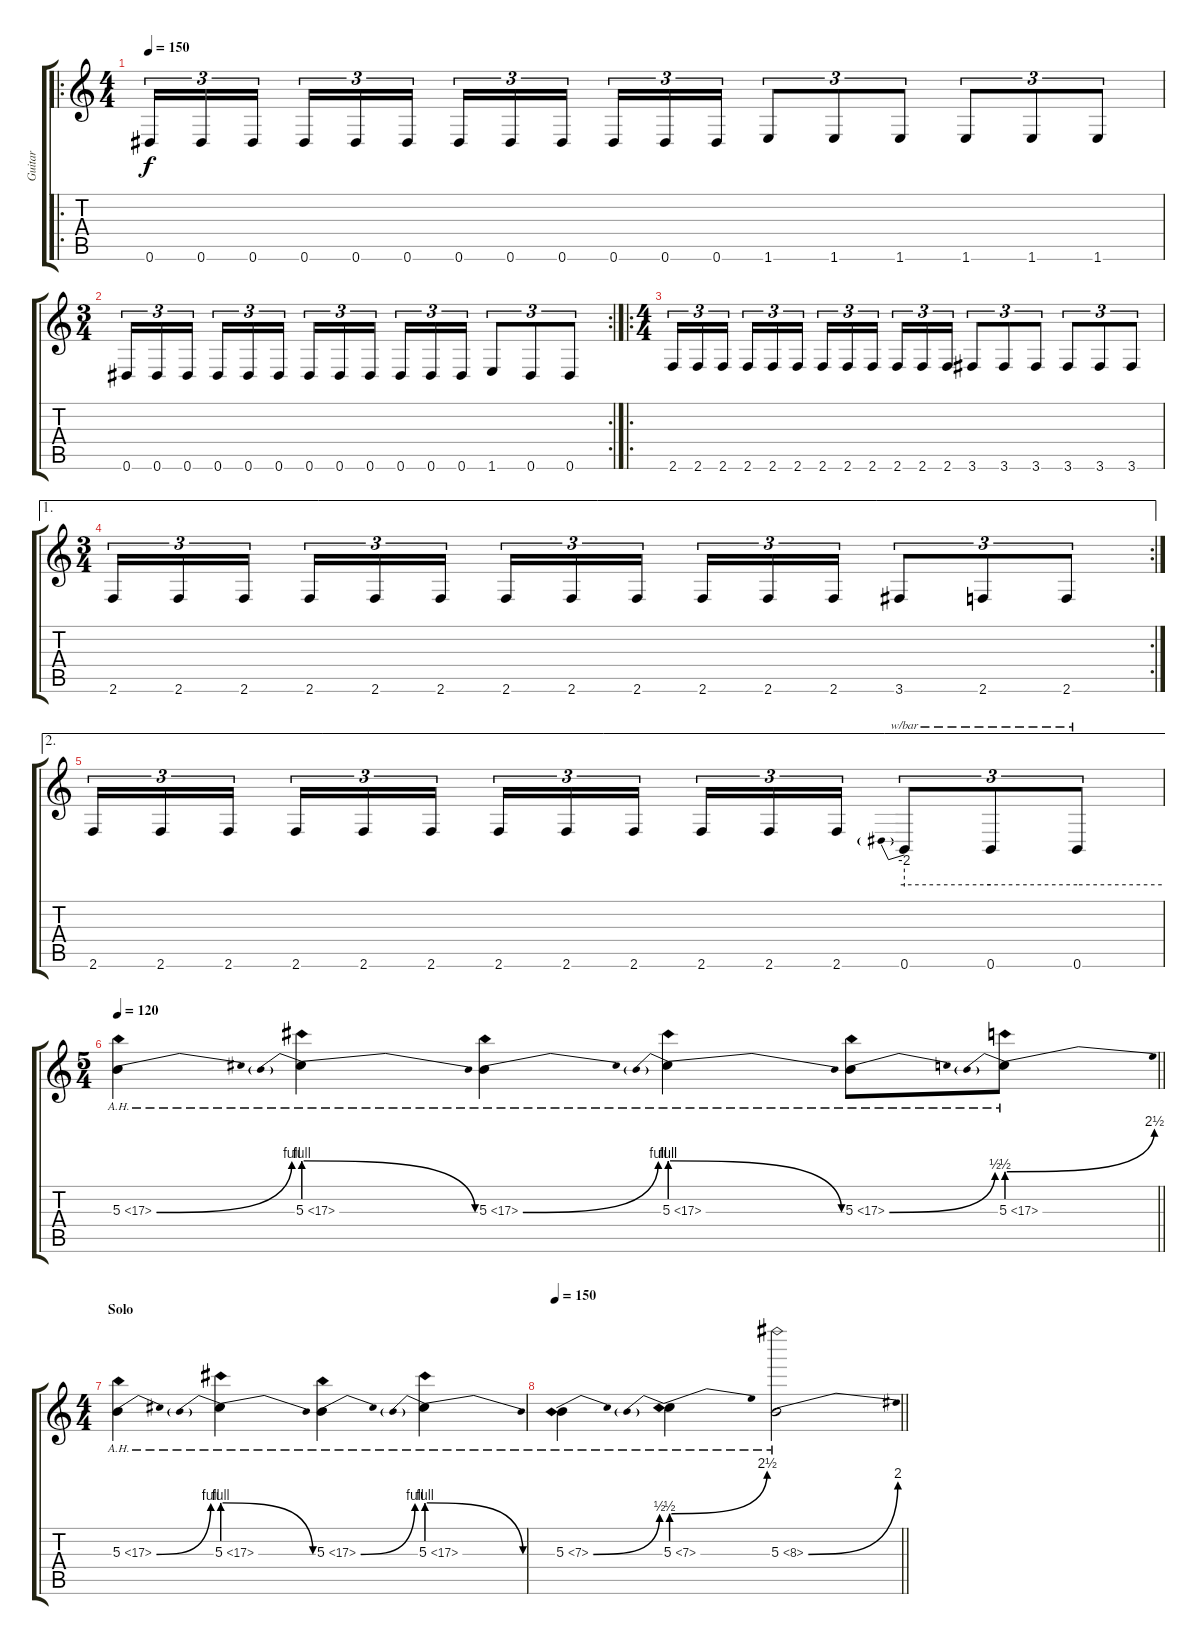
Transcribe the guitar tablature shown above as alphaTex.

\track ("Guitar" "Guitar") {instrument distortionguitar}
\staff {score tabs}
\tuning (Eb4 Bb3 Gb3 Db3 Ab2 Eb2) {hide}
\ro
\ts (4 4)
\tempo 150
\clef g2
\ks c
0.6.16{tu (3 2) dy f} 0.6.16{tu (3 2)} 0.6.16{tu (3 2) beam splitsecondary} 0.6.16{tu (3 2)} 0.6.16{tu (3 2)} 0.6.16{tu (3 2)} 0.6.16{tu (3 2)} 0.6.16{tu (3 2)} 0.6.16{tu (3 2) beam splitsecondary} 0.6.16{tu (3 2)} 0.6.16{tu (3 2)} 0.6.16{tu (3 2)} 1.6.8{tu (3 2)} 1.6.8{tu (3 2)} 1.6.8{tu (3 2)} 1.6.8{tu (3 2)} 1.6.8{tu (3 2)} 1.6.8{tu (3 2)} |
\rc 2
\ts (3 4)
0.6.16{tu (3 2)} 0.6.16{tu (3 2)} 0.6.16{tu (3 2) beam splitsecondary} 0.6.16{tu (3 2)} 0.6.16{tu (3 2)} 0.6.16{tu (3 2)} 0.6.16{tu (3 2)} 0.6.16{tu (3 2)} 0.6.16{tu (3 2) beam splitsecondary} 0.6.16{tu (3 2)} 0.6.16{tu (3 2)} 0.6.16{tu (3 2)} 1.6.8{tu (3 2)} 0.6.8{tu (3 2)} 0.6.8{tu (3 2)} |
\ro
\ts (4 4)
2.6.16{tu (3 2)} 2.6.16{tu (3 2)} 2.6.16{tu (3 2) beam splitsecondary} 2.6.16{tu (3 2)} 2.6.16{tu (3 2)} 2.6.16{tu (3 2)} 2.6.16{tu (3 2)} 2.6.16{tu (3 2)} 2.6.16{tu (3 2) beam splitsecondary} 2.6.16{tu (3 2)} 2.6.16{tu (3 2)} 2.6.16{tu (3 2)} 3.6.8{tu (3 2)} 3.6.8{tu (3 2)} 3.6.8{tu (3 2)} 3.6.8{tu (3 2)} 3.6.8{tu (3 2)} 3.6.8{tu (3 2)} |
\ae 1
\rc 2
\ts (3 4)
2.6.16{tu (3 2)} 2.6.16{tu (3 2)} 2.6.16{tu (3 2) beam splitsecondary} 2.6.16{tu (3 2)} 2.6.16{tu (3 2)} 2.6.16{tu (3 2)} 2.6.16{tu (3 2)} 2.6.16{tu (3 2)} 2.6.16{tu (3 2) beam splitsecondary} 2.6.16{tu (3 2)} 2.6.16{tu (3 2)} 2.6.16{tu (3 2)} 3.6.8{tu (3 2)} 2.6.8{tu (3 2)} 2.6.8{tu (3 2)} |
\ae 2
2.6.16{tu (3 2)} 2.6.16{tu (3 2)} 2.6.16{tu (3 2) beam splitsecondary} 2.6.16{tu (3 2)} 2.6.16{tu (3 2)} 2.6.16{tu (3 2)} 2.6.16{tu (3 2)} 2.6.16{tu (3 2)} 2.6.16{tu (3 2) beam splitsecondary} 2.6.16{tu (3 2)} 2.6.16{tu (3 2)} 2.6.16{tu (3 2)} 0.6.8{tu (3 2) tbe (predive default 0 -8 60 -8)} 0.6.8{tu (3 2) tbe (hold default 0 -8 60 -8)} 0.6.8{tu (3 2) tbe (hold default 0 -8 60 -8)} |
\ts (5 4)
\tempo 120
\barLineRight lightlight
5.3{be (bend 0 0 60 4) ah 12}.4 5.3{be (prebendrelease 0 4 60 0) ah 12}.4 5.3{be (bend 0 0 60 4) ah 12}.4 5.3{be (prebendrelease 0 4 60 0) ah 12}.4 5.3{be (bend 0 0 60 2) ah 12}.8 5.3{be (prebendbend 0 2 60 10) ah 12}.8 |
\ts (4 4)
\section ("" "Solo")
5.3{be (bend 0 0 60 4) ah 12}.4 5.3{be (prebendrelease 0 4 60 0) ah 12}.4 5.3{be (bend 0 0 60 4) ah 12}.4 5.3{be (prebendrelease 0 4 60 0) ah 12}.4 |
\tempo 150
\barLineRight lightlight
5.3{be (bend 0 0 60 2) ah 2}.4 5.3{be (prebendbend 0 2 60 10) ah 2}.4 5.3{be (bend 0 0 60 8) ah 3}.2
